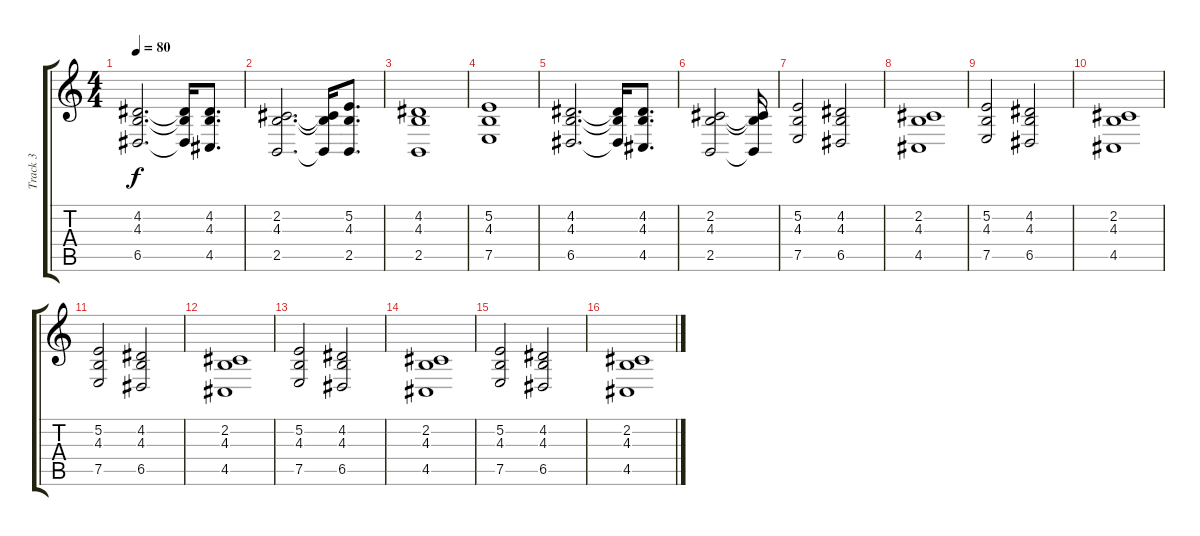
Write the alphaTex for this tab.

\track ("Track 3" "Track 3") {instrument acousticgrandpiano}
\staff {score tabs}
\tuning (E4 B3 G3 D3 A2 E2) {hide}
\ts (4 4)
\tempo 80
\clef g2
\ks c
(4.2 4.3 6.5).2{d dy f} (4.2{t} 4.3{t} 6.5{t}).16 (4.2 4.3 4.5).8{d} |
(2.2 4.3 2.5).2{d} (2.2{t} 4.3{t} 2.5{t}).16 (5.2 4.3 2.5).8{d} |
(4.2 4.3 2.5).1 |
(5.2 4.3 7.5).1 |
(4.2 4.3 6.5).2{d} (4.2{t} 4.3{t} 6.5{t}).16 (4.2 4.3 4.5).8{d} |
(2.2 4.3 2.5).2 (2.2{t} 4.3{t} 2.5{t}).16 |
(5.2 4.3 7.5).2 (4.2 4.3 6.5).2 |
(2.2 4.3 4.5).1 |
(5.2 4.3 7.5).2 (4.2 4.3 6.5).2 |
(2.2 4.3 4.5).1 |
(5.2 4.3 7.5).2 (4.2 4.3 6.5).2 |
(2.2 4.3 4.5).1 |
(5.2 4.3 7.5).2 (4.2 4.3 6.5).2 |
(2.2 4.3 4.5).1 |
(5.2 4.3 7.5).2 (4.2 4.3 6.5).2 |
(2.2 4.3 4.5).1
